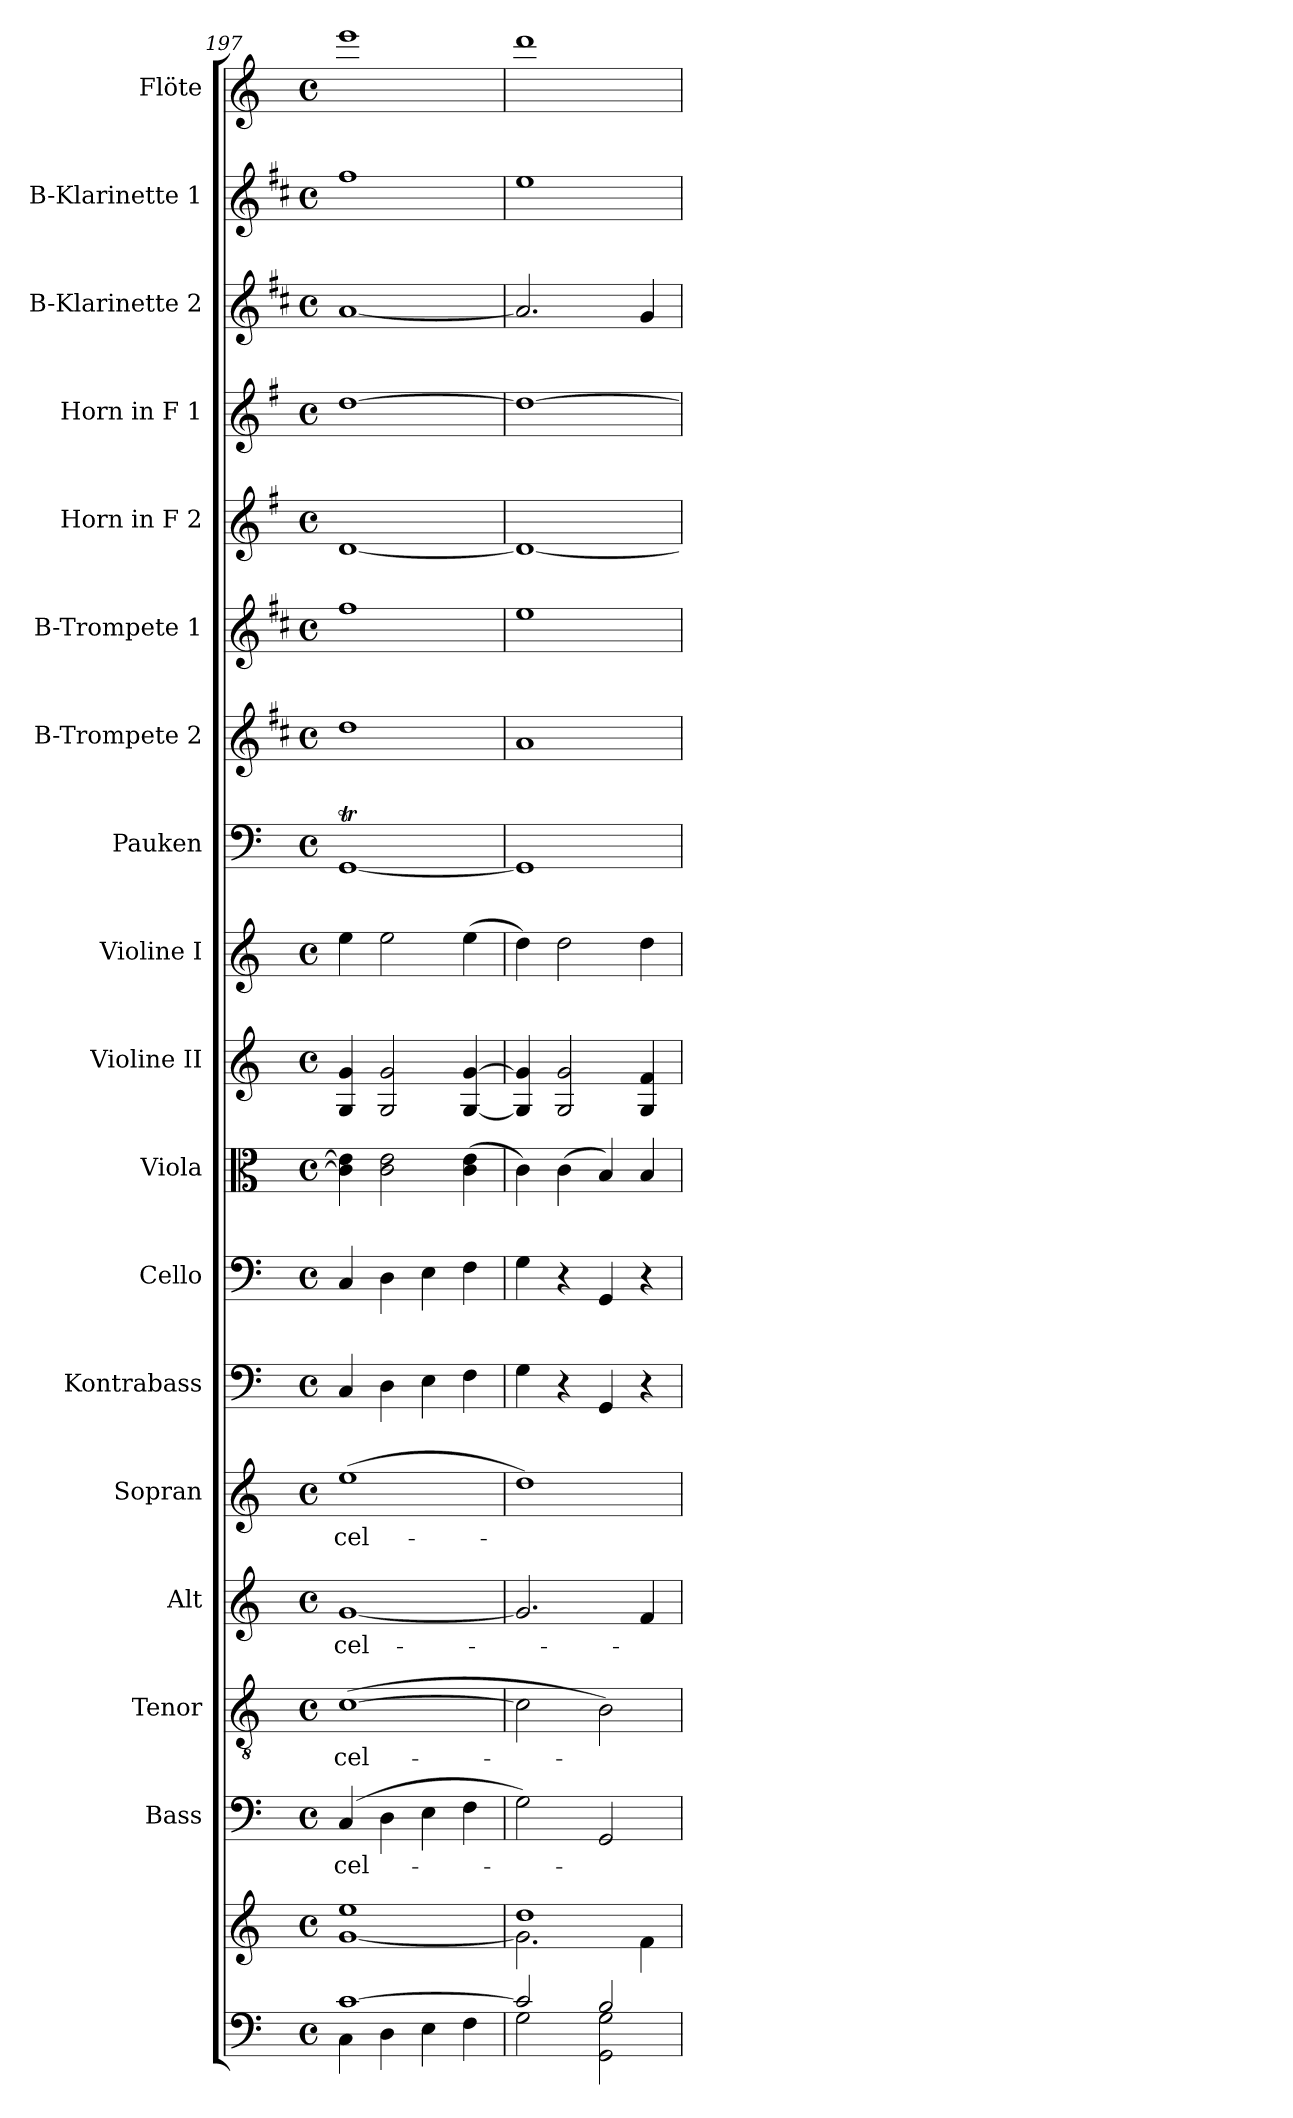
**kern	**kern	**kern	**text	**kern	**text	**kern	**text	**kern	**text	**kern	**kern	**kern	**kern	**kern	**kern	**kern	**kern	**kern	**kern	**kern	**kern	**kern
*part18	*part18	*part17	*part17	*part16	*part16	*part15	*part15	*part14	*part14	*part13	*part12	*part11	*part10	*part9	*part8	*part7	*part6	*part5	*part4	*part3	*part2	*part1
*staff19	*staff18	*staff17	*staff17	*staff16	*staff16	*staff15	*staff15	*staff14	*staff14	*staff13	*staff12	*staff11	*staff10	*staff9	*staff8	*staff7	*staff6	*staff5	*staff4	*staff3	*staff2	*staff1
*	*	*I"Bass	*	*I"Tenor	*	*I"Alt	*	*I"Sopran	*	*I"Kontrabass	*I"Cello	*I"Viola	*I"Violine II	*I"Violine I	*I"Pauken	*I"B-Trompete 2	*I"B-Trompete 1	*I"Horn in F 2	*I"Horn in F 1	*I"B-Klarinette 2	*I"B-Klarinette 1	*I"Flöte
*	*	*I'B.	*	*I'T.	*	*I'A.	*	*I'S.	*	*I'Kb.	*	*I'Vla.	*I'Vl. II	*I'Vl. I	*I'Pk.	*I'Trp. 2	*I'Trp. 1	*	*	*I'Kl. 2	*I'Kl. 1	*I'Fl.
*clefF4	*clefG2	*clefF4	*	*clefGv2	*	*clefG2	*	*clefG2	*	*clefF4	*clefF4	*clefC3	*clefG2	*clefG2	*clefF4	*clefG2	*clefG2	*clefG2	*clefG2	*clefG2	*clefG2	*clefG2
*	*	*	*	*	*	*	*	*	*	*ITrd7c12	*	*	*	*	*	*ITrd1c2	*ITrd1c2	*ITrd4c7	*ITrd4c7	*ITrd1c2	*ITrd1c2	*
*k[]	*k[]	*k[]	*	*k[]	*	*k[]	*	*k[]	*	*k[]	*k[]	*k[]	*k[]	*k[]	*k[]	*k[]	*k[]	*k[]	*k[]	*k[]	*k[]	*k[]
*C:	*C:	*C:	*	*C:	*	*C:	*	*C:	*	*C:	*C:	*C:	*C:	*C:	*C:	*C:	*C:	*C:	*C:	*C:	*C:	*C:
*M4/4	*M4/4	*M4/4	*	*M4/4	*	*M4/4	*	*M4/4	*	*M4/4	*M4/4	*M4/4	*M4/4	*M4/4	*M4/4	*M4/4	*M4/4	*M4/4	*M4/4	*M4/4	*M4/4	*M4/4
*met(c)	*met(c)	*met(c)	*	*met(c)	*	*met(c)	*	*met(c)	*	*met(c)	*met(c)	*met(c)	*met(c)	*met(c)	*met(c)	*met(c)	*met(c)	*met(c)	*met(c)	*met(c)	*met(c)	*met(c)
=197	=197	=197	=197	=197	=197	=197	=197	=197	=197	=197	=197	=197	=197	=197	=197	=197	=197	=197	=197	=197	=197	=197
*^	*^	*	*	*	*	*	*	*	*	*	*	*	*	*	*	*	*	*	*	*	*	*
!	!	!	!	!	!LO:LY:b	!	!LO:LY:b	!	!LO:LY:b	!	!LO:LY:b	!	!	!	!	!	!	!	!	!	!	!	!	!
[>1c	4C\	1ee	[<1g	(4C/	-cel-	(>[1c	-cel-	[1g	-cel-	(>1ee	-cel-	4CC/	4C/	4c\] 4e\]	4G/ 4g/	4ee\	[1GGT	1cc	1ee	[1G	[1g	[1g	1ee	1eee
.	4D\	.	.	4D\	.	.	.	.	.	.	.	4DD\	4D\	2c\ 2e\	2G/ 2g/	2ee\	.	.	.	.	.	.	.	.
.	4E\	.	.	4E\	.	.	.	.	.	.	.	4EE\	4E\	.	.	.	.	.	.	.	.	.	.	.
.	4F\	.	.	4F\	.	.	.	.	.	.	.	4FF\	4F\	(>4c\ 4e\	[4G/ [4g/	(>4ee\	.	.	.	.	.	.	.	.
=198	=198	=198	=198	=198	=198	=198	=198	=198	=198	=198	=198	=198	=198	=198	=198	=198	=198	=198	=198	=198	=198	=198	=198	=198
2c/]	2G\	1dd	2.g\]	2G\)	.	2c\]	.	2.g/]	.	1dd)	.	4GG\	4G\	4c\)	4G/] 4g/]	4dd\)	1GGTTT]	1g	1dd	1G_	1g_	2.g/]	1dd	1ddd
.	.	.	.	.	.	.	.	.	.	.	.	4r	4r	(>4c\	2G/ 2g/	2dd\	.	.	.	.	.	.	.	.
2B/	2GG\ 2G\	.	.	2GG/	.	2B\)	.	.	.	.	.	4GGG/	4GG/	4B/)	.	.	.	.	.	.	.	.	.	.
.	.	.	4f\	.	.	.	.	4f/	.	.	.	4r	4r	4B/	4G/ 4f/	4dd\	.	.	.	.	.	4f/	.	.
*v	*v	*	*	*	*	*	*	*	*	*	*	*	*	*	*	*	*	*	*	*	*	*	*	*
*	*v	*v	*	*	*	*	*	*	*	*	*	*	*	*	*	*	*	*	*	*	*	*	*
=	=	=	=	=	=	=	=	=	=	=	=	=	=	=	=	=	=	=	=	=	=	=
*-	*-	*-	*-	*-	*-	*-	*-	*-	*-	*-	*-	*-	*-	*-	*-	*-	*-	*-	*-	*-	*-	*-
